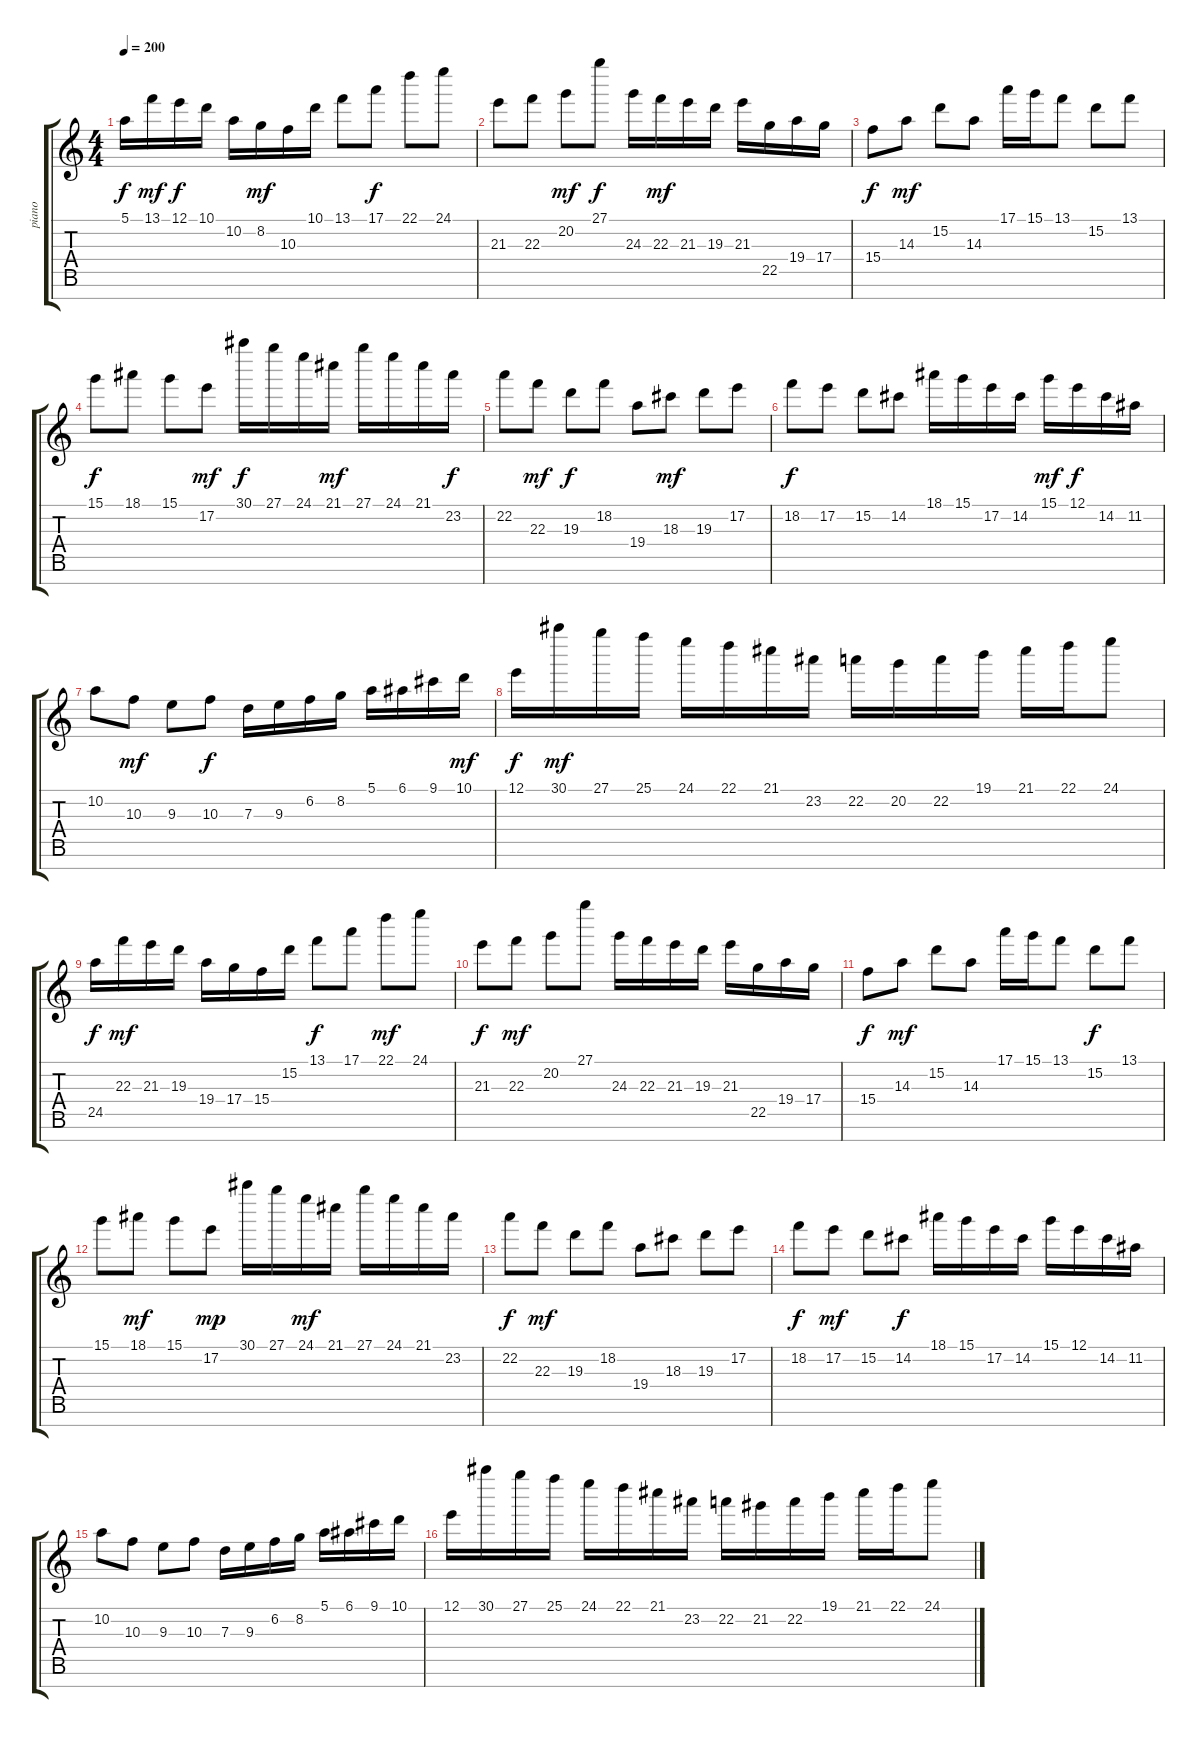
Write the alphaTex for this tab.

\track ("piano" "piano") {instrument distortionguitar}
\staff {score tabs}
\tuning (E4 B3 G3 D3 A2 E2 B1) {hide}
\ts (4 4)
\tempo 200
\clef g2
\ks c
5.1.16{dy f balance 8 instrument lead2sawtooth} 13.1.16{dy mf} 12.1.16{dy f} 10.1.16 10.2.16 8.2.16{dy mf} 10.3.16 10.1.16 13.1.8 17.1.8{dy f} 22.1.8 24.1.8 |
21.3.8 22.3.8 20.2.8{dy mf} 27.1.8{dy f} 24.3.16 22.3.16{dy mf} 21.3.16 19.3.16 21.3.16 22.5.16 19.4.16 17.4.16 |
15.4.8{dy f} 14.3.8{dy mf} 15.2.8 14.3.8 17.1.16 15.1.16 13.1.8 15.2.8 13.1.8 |
15.1.8{dy f} 18.1.8 15.1.8 17.2.8{dy mf} 30.1.16{dy f} 27.1.16 24.1.16 21.1.16{dy mf} 27.1.16 24.1.16 21.1.16 23.2.16{dy f} |
22.2.8 22.3.8{dy mf} 19.3.8{dy f} 18.2.8 19.4.8 18.3.8{dy mf} 19.3.8 17.2.8 |
18.2.8{dy f} 17.2.8 15.2.8 14.2.8 18.1.16 15.1.16 17.2.16 14.2.16 15.1.16{dy mf} 12.1.16{dy f} 14.2.16 11.2.16 |
10.2.8 10.3.8{dy mf} 9.3.8 10.3.8{dy f} 7.3.16 9.3.16 6.2.16 8.2.16 5.1.16 6.1.16 9.1.16 10.1.16{dy mf} |
12.1.16{dy f} 30.1.16{dy mf} 27.1.16 25.1.16 24.1.16 22.1.16 21.1.16 23.2.16 22.2.16 20.2.16 22.2.16 19.1.16 21.1.16 22.1.16 24.1.8 |
24.5.16{dy f} 22.3.16{dy mf} 21.3.16 19.3.16 19.4.16 17.4.16 15.4.16 15.2.16 13.1.8{dy f} 17.1.8 22.1.8{dy mf} 24.1.8 |
21.3.8{dy f} 22.3.8{dy mf} 20.2.8 27.1.8 24.3.16 22.3.16 21.3.16 19.3.16 21.3.16 22.5.16 19.4.16 17.4.16 |
15.4.8{dy f} 14.3.8{dy mf} 15.2.8 14.3.8 17.1.16 15.1.16 13.1.8 15.2.8{dy f} 13.1.8 |
15.1.8 18.1.8{dy mf} 15.1.8 17.2.8{dy mp} 30.1.16 27.1.16 24.1.16{dy mf} 21.1.16 27.1.16 24.1.16 21.1.16 23.2.16 |
22.2.8{dy f} 22.3.8{dy mf} 19.3.8 18.2.8 19.4.8 18.3.8 19.3.8 17.2.8 |
18.2.8{dy f} 17.2.8{dy mf} 15.2.8 14.2.8{dy f} 18.1.16 15.1.16 17.2.16 14.2.16 15.1.16 12.1.16 14.2.16 11.2.16 |
10.2.8 10.3.8 9.3.8 10.3.8 7.3.16 9.3.16 6.2.16 8.2.16 5.1.16 6.1.16 9.1.16 10.1.16 |
12.1.16 30.1.16 27.1.16 25.1.16 24.1.16 22.1.16 21.1.16 23.2.16 22.2.16 21.2.16 22.2.16 19.1.16 21.1.16 22.1.16 24.1.8
